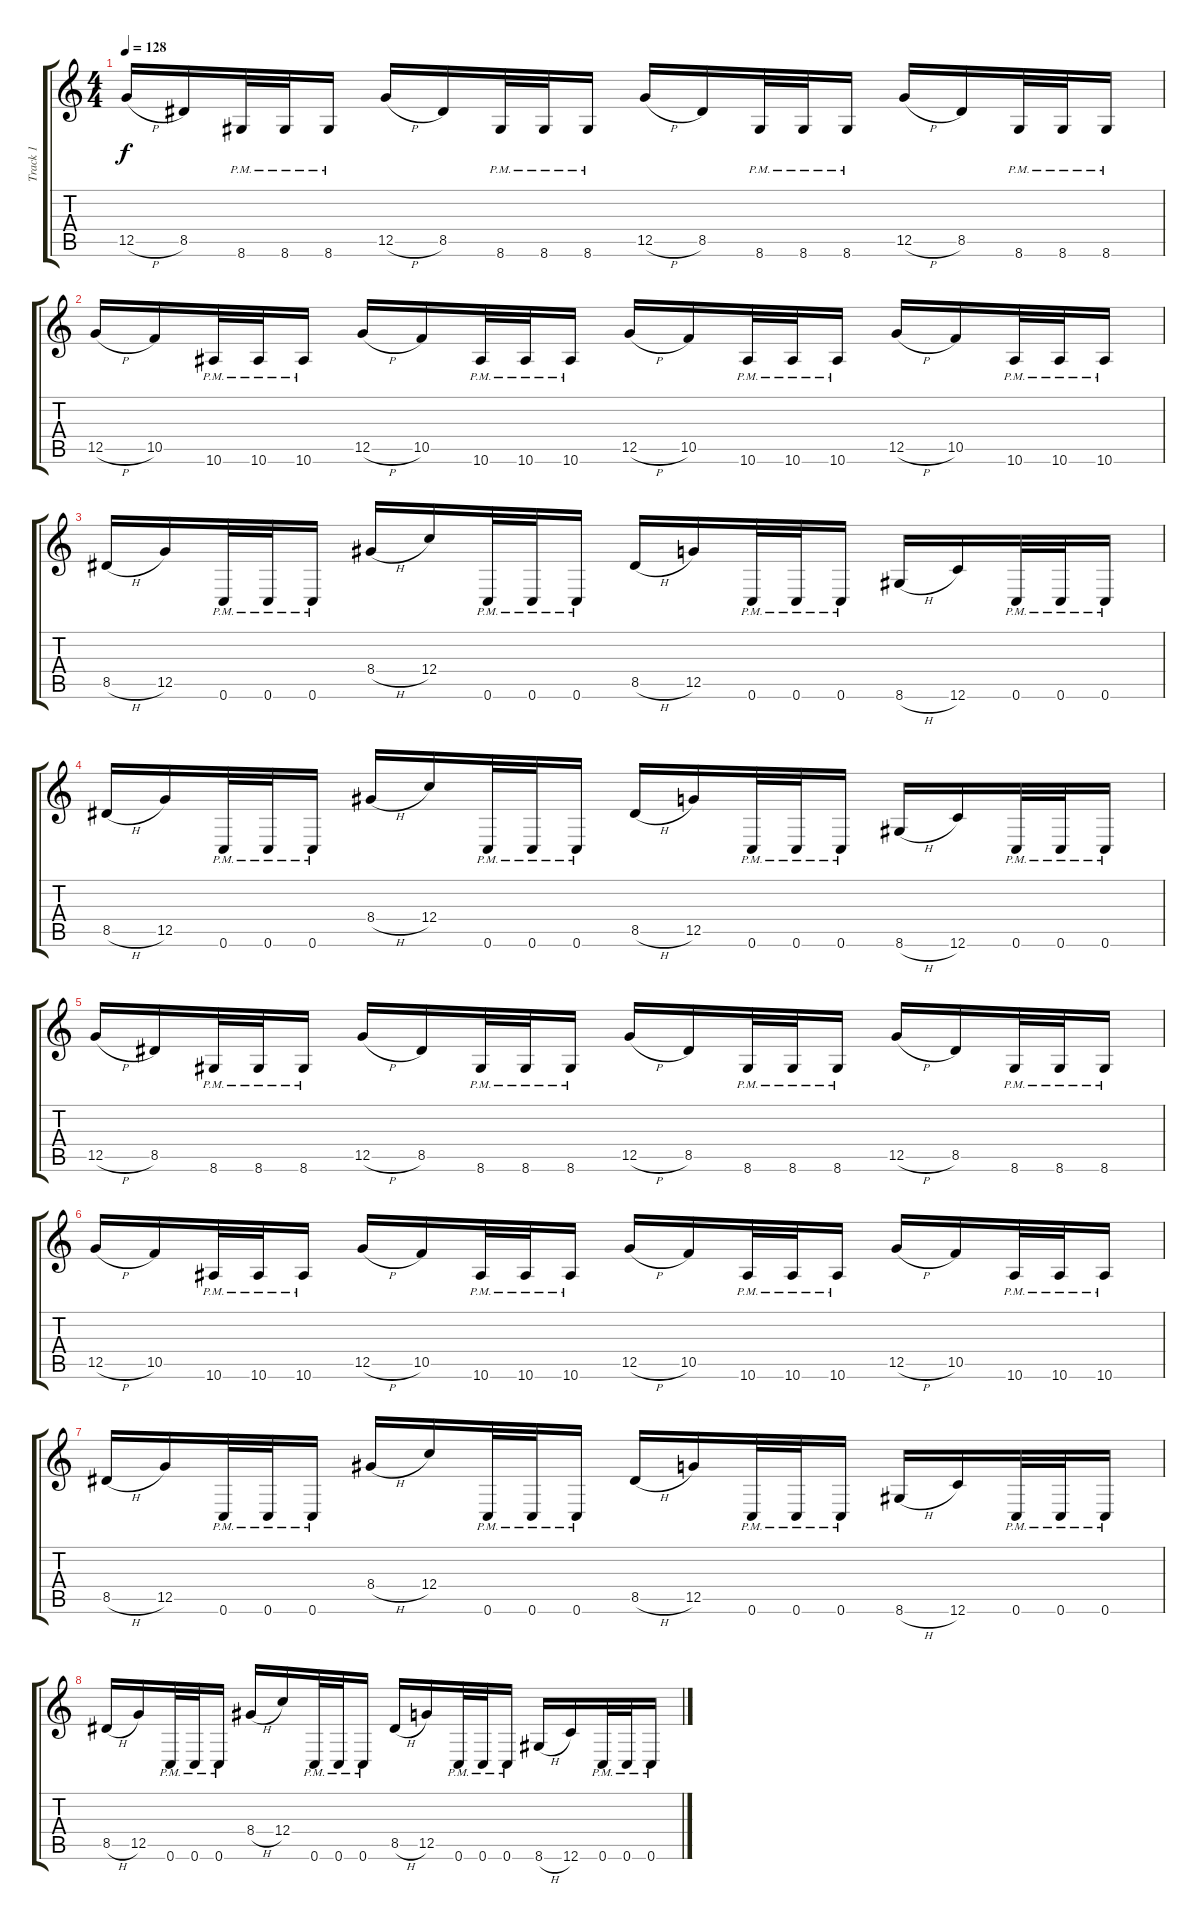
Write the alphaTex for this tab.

\track ("Track 1" "Track 1") {instrument overdrivenguitar}
\staff {score tabs}
\tuning (D4 A3 F3 C3 G2 C2) {hide}
\ts (4 4)
\tempo 128
\clef g2
\ks c
12.5{h}.16{dy f} 8.5.16 8.6{pm}.32 8.6{pm}.32 8.6{pm}.16 12.5{h}.16 8.5.16 8.6{pm}.32 8.6{pm}.32 8.6{pm}.16 12.5{h}.16 8.5.16 8.6{pm}.32 8.6{pm}.32 8.6{pm}.16 12.5{h}.16 8.5.16 8.6{pm}.32 8.6{pm}.32 8.6{pm}.16 |
12.5{h}.16 10.5.16 10.6{pm}.32 10.6{pm}.32 10.6{pm}.16 12.5{h}.16 10.5.16 10.6{pm}.32 10.6{pm}.32 10.6{pm}.16 12.5{h}.16 10.5.16 10.6{pm}.32 10.6{pm}.32 10.6{pm}.16 12.5{h}.16 10.5.16 10.6{pm}.32 10.6{pm}.32 10.6{pm}.16 |
8.5{h}.16 12.5.16 0.6{pm}.32 0.6{pm}.32 0.6{pm}.16 8.4{h}.16 12.4.16 0.6{pm}.32 0.6{pm}.32 0.6{pm}.16 8.5{h}.16 12.5.16 0.6{pm}.32 0.6{pm}.32 0.6{pm}.16 8.6{h}.16 12.6.16 0.6{pm}.32 0.6{pm}.32 0.6{pm}.16 |
8.5{h}.16 12.5.16 0.6{pm}.32 0.6{pm}.32 0.6{pm}.16 8.4{h}.16 12.4.16 0.6{pm}.32 0.6{pm}.32 0.6{pm}.16 8.5{h}.16 12.5.16 0.6{pm}.32 0.6{pm}.32 0.6{pm}.16 8.6{h}.16 12.6.16 0.6{pm}.32 0.6{pm}.32 0.6{pm}.16 |
12.5{h}.16 8.5.16 8.6{pm}.32 8.6{pm}.32 8.6{pm}.16 12.5{h}.16 8.5.16 8.6{pm}.32 8.6{pm}.32 8.6{pm}.16 12.5{h}.16 8.5.16 8.6{pm}.32 8.6{pm}.32 8.6{pm}.16 12.5{h}.16 8.5.16 8.6{pm}.32 8.6{pm}.32 8.6{pm}.16 |
12.5{h}.16 10.5.16 10.6{pm}.32 10.6{pm}.32 10.6{pm}.16 12.5{h}.16 10.5.16 10.6{pm}.32 10.6{pm}.32 10.6{pm}.16 12.5{h}.16 10.5.16 10.6{pm}.32 10.6{pm}.32 10.6{pm}.16 12.5{h}.16 10.5.16 10.6{pm}.32 10.6{pm}.32 10.6{pm}.16 |
8.5{h}.16 12.5.16 0.6{pm}.32 0.6{pm}.32 0.6{pm}.16 8.4{h}.16 12.4.16 0.6{pm}.32 0.6{pm}.32 0.6{pm}.16 8.5{h}.16 12.5.16 0.6{pm}.32 0.6{pm}.32 0.6{pm}.16 8.6{h}.16 12.6.16 0.6{pm}.32 0.6{pm}.32 0.6{pm}.16 |
8.5{h}.16 12.5.16 0.6{pm}.32 0.6{pm}.32 0.6{pm}.16 8.4{h}.16 12.4.16 0.6{pm}.32 0.6{pm}.32 0.6{pm}.16 8.5{h}.16 12.5.16 0.6{pm}.32 0.6{pm}.32 0.6{pm}.16 8.6{h}.16 12.6.16 0.6{pm}.32 0.6{pm}.32 0.6{pm}.16
